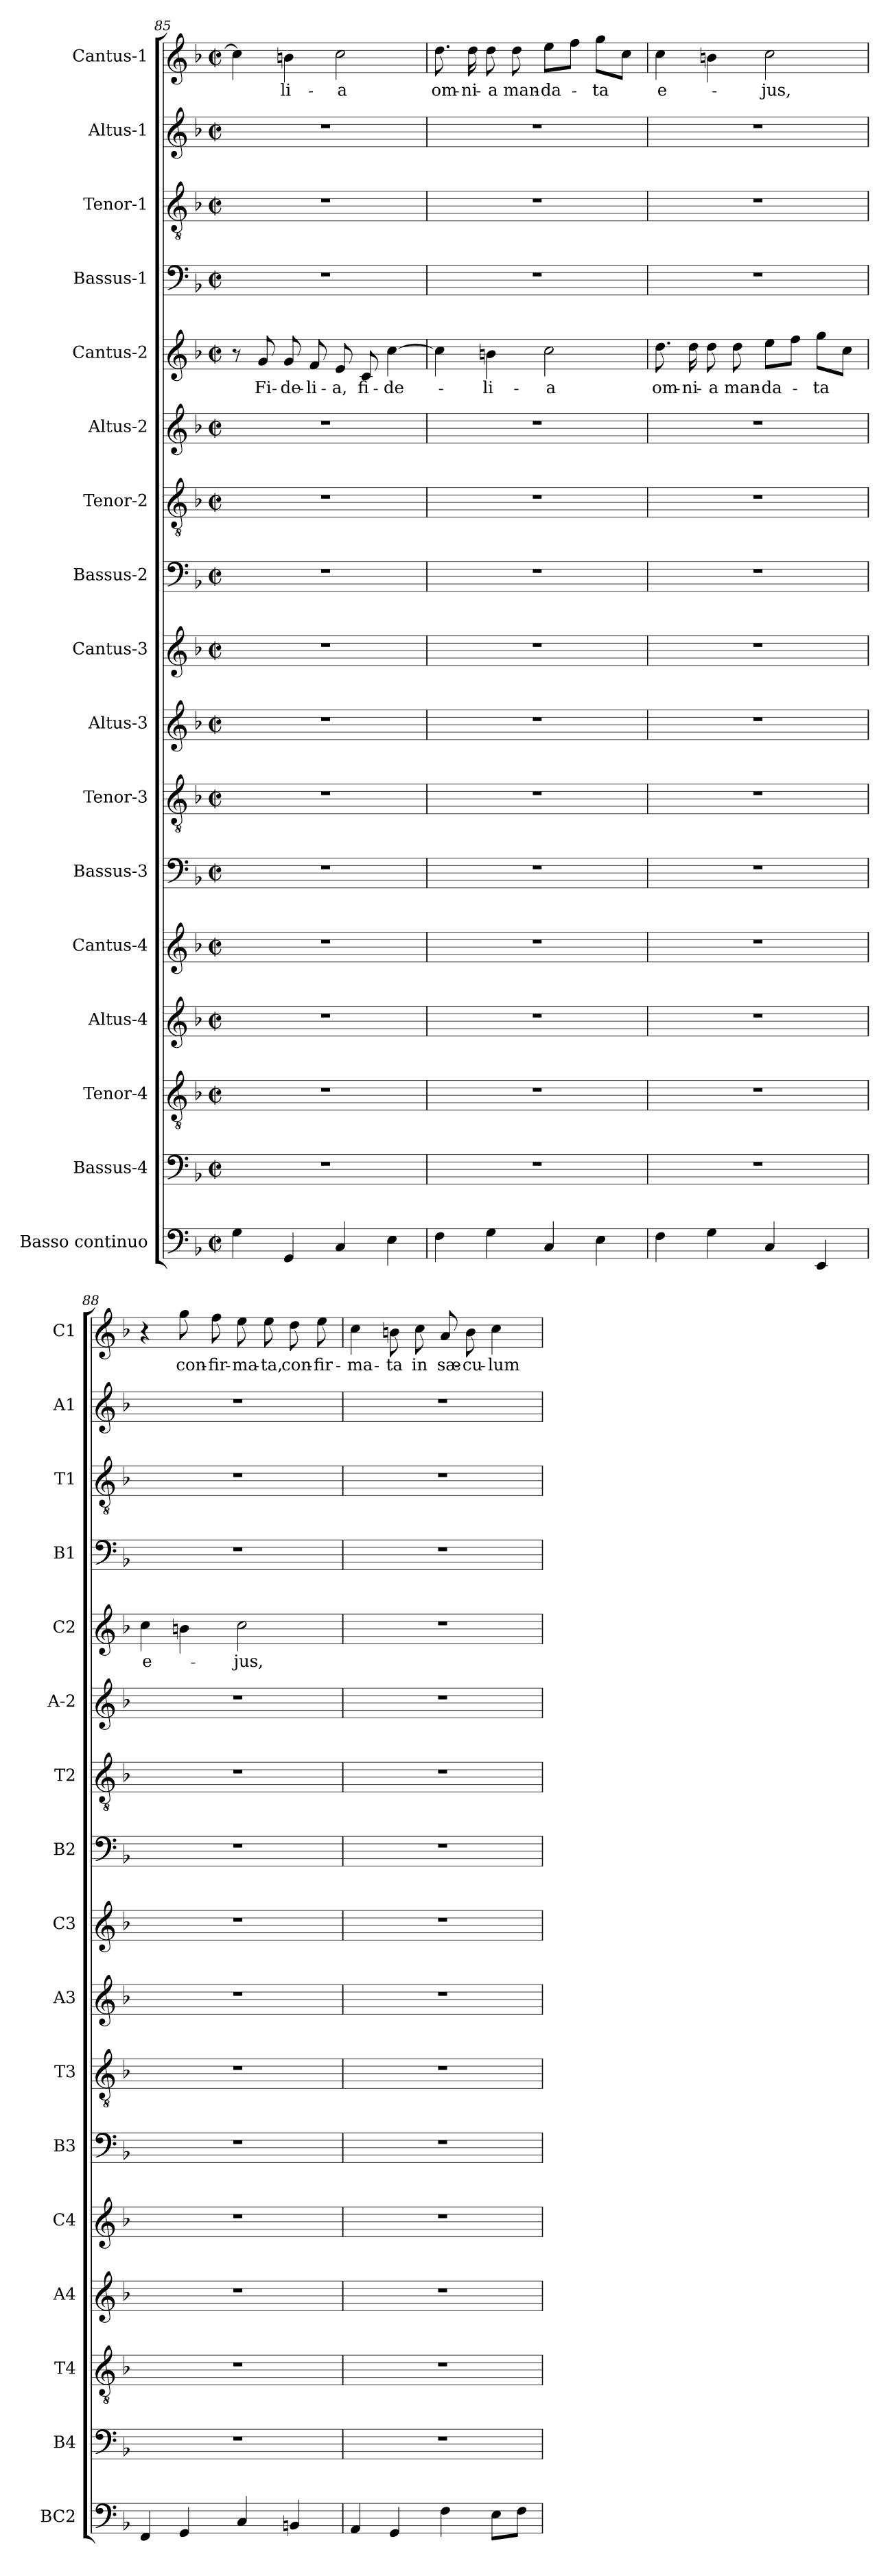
**kern	**kern	**kern	**kern	**kern	**kern	**kern	**kern	**kern	**kern	**kern	**kern	**kern	**text	**kern	**kern	**kern	**kern	**text
*part17	*part16	*part15	*part14	*part13	*part12	*part11	*part10	*part9	*part8	*part7	*part6	*part5	*part5	*part4	*part3	*part2	*part1	*part1
*staff17	*staff16	*staff15	*staff14	*staff13	*staff12	*staff11	*staff10	*staff9	*staff8	*staff7	*staff6	*staff5	*staff5	*staff4	*staff3	*staff2	*staff1	*staff1
*I"Basso continuo	*I"Bassus-4	*I"Tenor-4	*I"Altus-4	*I"Cantus-4	*I"Bassus-3	*I"Tenor-3	*I"Altus-3	*I"Cantus-3	*I"Bassus-2	*I"Tenor-2	*I"Altus-2	*I"Cantus-2	*	*I"Bassus-1	*I"Tenor-1	*I"Altus-1	*I"Cantus-1	*
*I'BC2	*I'B4	*I'T4	*I'A4	*I'C4	*I'B3	*I'T3	*I'A3	*I'C3	*I'B2	*I'T2	*I'A-2	*I'C2	*	*I'B1	*I'T1	*I'A1	*I'C1	*
!!LO:LB:g=z
*clefF4	*clefF4	*clefGv2	*clefG2	*clefG2	*clefF4	*clefGv2	*clefG2	*clefG2	*clefF4	*clefGv2	*clefG2	*clefG2	*	*clefF4	*clefGv2	*clefG2	*clefG2	*
*k[b-]	*k[b-]	*k[b-]	*k[b-]	*k[b-]	*k[b-]	*k[b-]	*k[b-]	*k[b-]	*k[b-]	*k[b-]	*k[b-]	*k[b-]	*	*k[b-]	*k[b-]	*k[b-]	*k[b-]	*
*F:	*F:	*F:	*F:	*F:	*F:	*F:	*F:	*F:	*F:	*F:	*F:	*F:	*	*F:	*F:	*F:	*F:	*
*M2/2	*M2/2	*M2/2	*M2/2	*M2/2	*M2/2	*M2/2	*M2/2	*M2/2	*M2/2	*M2/2	*M2/2	*M2/2	*	*M2/2	*M2/2	*M2/2	*M2/2	*
*met(c|)	*met(c|)	*met(c|)	*met(c|)	*met(c|)	*met(c|)	*met(c|)	*met(c|)	*met(c|)	*met(c|)	*met(c|)	*met(c|)	*met(c|)	*	*met(c|)	*met(c|)	*met(c|)	*met(c|)	*
=85	=85	=85	=85	=85	=85	=85	=85	=85	=85	=85	=85	=85	=85	=85	=85	=85	=85	=85
4G\	1r	1r	1r	1r	1r	1r	1r	1r	1r	1r	1r	8r	.	1r	1r	1r	4cc\]	.
!	!	!	!	!	!	!	!	!	!	!	!	!	!LO:LY:b	!	!	!	!	!
.	.	.	.	.	.	.	.	.	.	.	.	8g/	Fi-	.	.	.	.	.
!	!	!	!	!	!	!	!	!	!	!	!	!	!LO:LY:b	!	!	!	!	!LO:LY:b
4GG/	.	.	.	.	.	.	.	.	.	.	.	8g/	-de-	.	.	.	4bn\	-li-
!	!	!	!	!	!	!	!	!	!	!	!	!	!LO:LY:b	!	!	!	!	!
.	.	.	.	.	.	.	.	.	.	.	.	8f/	-li-	.	.	.	.	.
!	!	!	!	!	!	!	!	!	!	!	!	!	!LO:LY:b	!	!	!	!	!LO:LY:b
4C/	.	.	.	.	.	.	.	.	.	.	.	8e/	-a,	.	.	.	2cc\	-a
!	!	!	!	!	!	!	!	!	!	!	!	!	!LO:LY:b	!	!	!	!	!
.	.	.	.	.	.	.	.	.	.	.	.	8c/	fi-	.	.	.	.	.
!	!	!	!	!	!	!	!	!	!	!	!	!	!LO:LY:b	!	!	!	!	!
4E\	.	.	.	.	.	.	.	.	.	.	.	[4cc\	-de-	.	.	.	.	.
=86	=86	=86	=86	=86	=86	=86	=86	=86	=86	=86	=86	=86	=86	=86	=86	=86	=86	=86
!	!	!	!	!	!	!	!	!	!	!	!	!	!	!	!	!	!	!LO:LY:b
4F\	1r	1r	1r	1r	1r	1r	1r	1r	1r	1r	1r	4cc\]	.	1r	1r	1r	8.dd\	om-
!	!	!	!	!	!	!	!	!	!	!	!	!	!	!	!	!	!	!LO:LY:b
.	.	.	.	.	.	.	.	.	.	.	.	.	.	.	.	.	16dd\	-ni-
!	!	!	!	!	!	!	!	!	!	!	!	!	!LO:LY:b	!	!	!	!	!LO:LY:b
4G\	.	.	.	.	.	.	.	.	.	.	.	4bn\	-li-	.	.	.	8dd\	-a
!	!	!	!	!	!	!	!	!	!	!	!	!	!	!	!	!	!	!LO:LY:b
.	.	.	.	.	.	.	.	.	.	.	.	.	.	.	.	.	8dd\	man-
!	!	!	!	!	!	!	!	!	!	!	!	!	!LO:LY:b	!	!	!	!	!LO:LY:b
4C/	.	.	.	.	.	.	.	.	.	.	.	2cc\	-a	.	.	.	8ee\L	-da-
.	.	.	.	.	.	.	.	.	.	.	.	.	.	.	.	.	8ff\J	.
!	!	!	!	!	!	!	!	!	!	!	!	!	!	!	!	!	!	!LO:LY:b
4E\	.	.	.	.	.	.	.	.	.	.	.	.	.	.	.	.	8gg\L	-ta
.	.	.	.	.	.	.	.	.	.	.	.	.	.	.	.	.	8cc\J	.
=87	=87	=87	=87	=87	=87	=87	=87	=87	=87	=87	=87	=87	=87	=87	=87	=87	=87	=87
!	!	!	!	!	!	!	!	!	!	!	!	!	!LO:LY:b	!	!	!	!	!LO:LY:b
4F\	1r	1r	1r	1r	1r	1r	1r	1r	1r	1r	1r	8.dd\	om-	1r	1r	1r	4cc\	e-
!	!	!	!	!	!	!	!	!	!	!	!	!	!LO:LY:b	!	!	!	!	!
.	.	.	.	.	.	.	.	.	.	.	.	16dd\	-ni-	.	.	.	.	.
!	!	!	!	!	!	!	!	!	!	!	!	!	!LO:LY:b	!	!	!	!	!
4G\	.	.	.	.	.	.	.	.	.	.	.	8dd\	-a	.	.	.	4bn\	.
!	!	!	!	!	!	!	!	!	!	!	!	!	!LO:LY:b	!	!	!	!	!
.	.	.	.	.	.	.	.	.	.	.	.	8dd\	man-	.	.	.	.	.
!	!	!	!	!	!	!	!	!	!	!	!	!	!LO:LY:b	!	!	!	!	!LO:LY:b
4C/	.	.	.	.	.	.	.	.	.	.	.	8ee\L	-da-	.	.	.	2cc\	-jus,
.	.	.	.	.	.	.	.	.	.	.	.	8ff\J	.	.	.	.	.	.
!	!	!	!	!	!	!	!	!	!	!	!	!	!LO:LY:b	!	!	!	!	!
4EE/	.	.	.	.	.	.	.	.	.	.	.	8gg\L	-ta	.	.	.	.	.
.	.	.	.	.	.	.	.	.	.	.	.	8cc\J	.	.	.	.	.	.
=88	=88	=88	=88	=88	=88	=88	=88	=88	=88	=88	=88	=88	=88	=88	=88	=88	=88	=88
!	!	!	!	!	!	!	!	!	!	!	!	!	!LO:LY:b	!	!	!	!	!
4FF/	1r	1r	1r	1r	1r	1r	1r	1r	1r	1r	1r	4cc\	e-	1r	1r	1r	4r	.
!	!	!	!	!	!	!	!	!	!	!	!	!	!	!	!	!	!	!LO:LY:b
4GG/	.	.	.	.	.	.	.	.	.	.	.	4bn\	.	.	.	.	8gg\	con-
!	!	!	!	!	!	!	!	!	!	!	!	!	!	!	!	!	!	!LO:LY:b
.	.	.	.	.	.	.	.	.	.	.	.	.	.	.	.	.	8ff\	-fir-
!	!	!	!	!	!	!	!	!	!	!	!	!	!LO:LY:b	!	!	!	!	!LO:LY:b
4C/	.	.	.	.	.	.	.	.	.	.	.	2cc\	-jus,	.	.	.	8ee\	-ma-
!	!	!	!	!	!	!	!	!	!	!	!	!	!	!	!	!	!	!LO:LY:b
.	.	.	.	.	.	.	.	.	.	.	.	.	.	.	.	.	8ee\	-ta,
!	!	!	!	!	!	!	!	!	!	!	!	!	!	!	!	!	!	!LO:LY:b
4BBn/	.	.	.	.	.	.	.	.	.	.	.	.	.	.	.	.	8dd\	con-
!	!	!	!	!	!	!	!	!	!	!	!	!	!	!	!	!	!	!LO:LY:b
.	.	.	.	.	.	.	.	.	.	.	.	.	.	.	.	.	8ee\	-fir-
=89	=89	=89	=89	=89	=89	=89	=89	=89	=89	=89	=89	=89	=89	=89	=89	=89	=89	=89
!	!	!	!	!	!	!	!	!	!	!	!	!	!	!	!	!	!	!LO:LY:b
4AA/	1r	1r	1r	1r	1r	1r	1r	1r	1r	1r	1r	1r	.	1r	1r	1r	4cc\	-ma-
!	!	!	!	!	!	!	!	!	!	!	!	!	!	!	!	!	!	!LO:LY:b
4GG/	.	.	.	.	.	.	.	.	.	.	.	.	.	.	.	.	8bn\	-ta
!	!	!	!	!	!	!	!	!	!	!	!	!	!	!	!	!	!	!LO:LY:b
.	.	.	.	.	.	.	.	.	.	.	.	.	.	.	.	.	8cc\	in
!	!	!	!	!	!	!	!	!	!	!	!	!	!	!	!	!	!	!LO:LY:b
4F\	.	.	.	.	.	.	.	.	.	.	.	.	.	.	.	.	8a/	sæ-
!	!	!	!	!	!	!	!	!	!	!	!	!	!	!	!	!	!	!LO:LY:b
.	.	.	.	.	.	.	.	.	.	.	.	.	.	.	.	.	8b\	-cu-
!	!	!	!	!	!	!	!	!	!	!	!	!	!	!	!	!	!	!LO:LY:b
8E\L	.	.	.	.	.	.	.	.	.	.	.	.	.	.	.	.	4cc\	-lum
8F\J	.	.	.	.	.	.	.	.	.	.	.	.	.	.	.	.	.	.
=	=	=	=	=	=	=	=	=	=	=	=	=	=	=	=	=	=	=
*-	*-	*-	*-	*-	*-	*-	*-	*-	*-	*-	*-	*-	*-	*-	*-	*-	*-	*-
